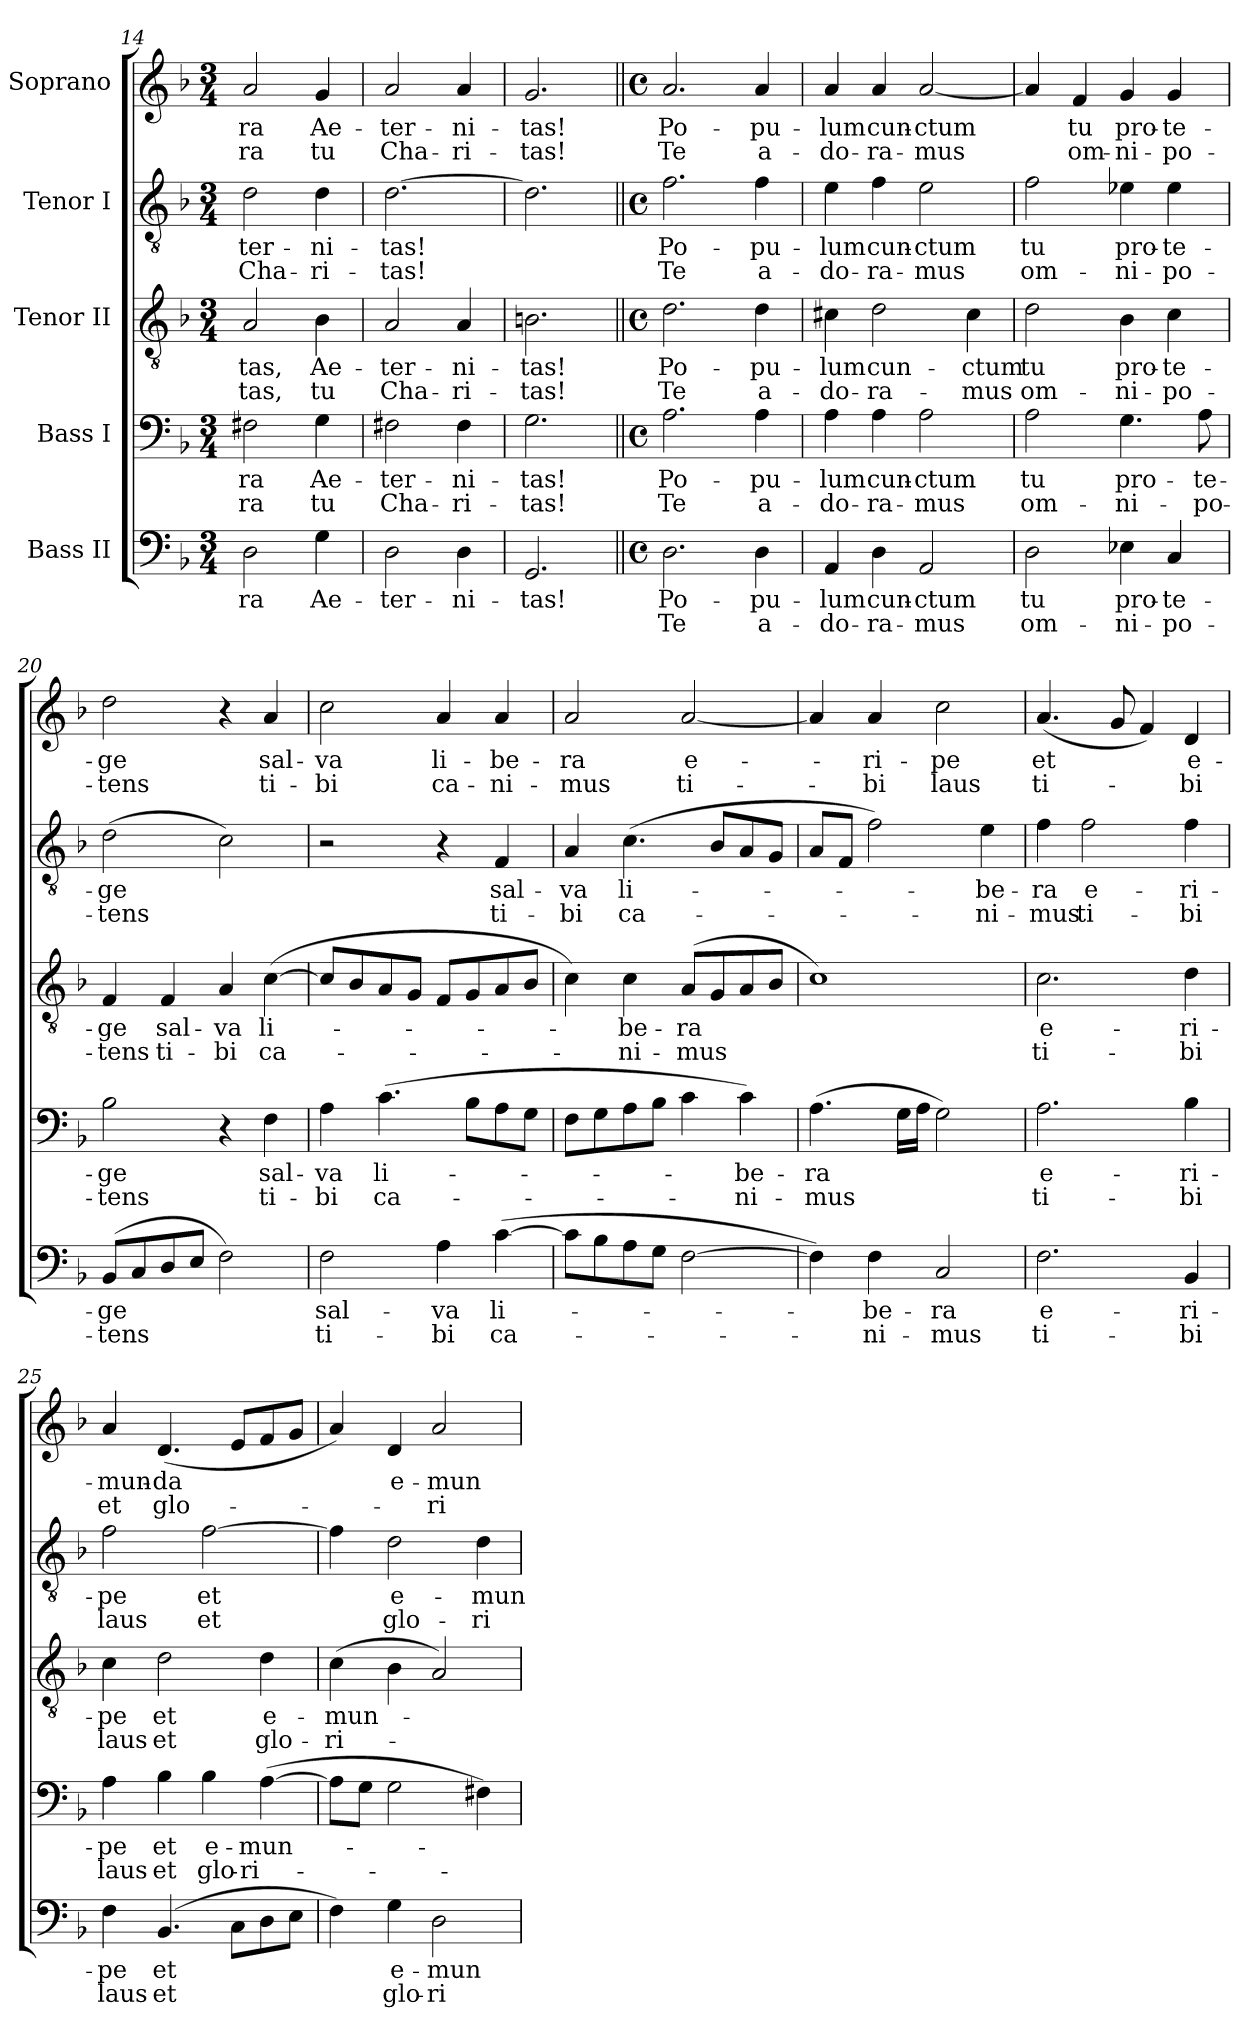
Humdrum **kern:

**kern	**text	**text	**kern	**text	**text	**kern	**text	**text	**kern	**text	**text	**kern	**text	**text
*part5	*part5	*part5	*part4	*part4	*part4	*part3	*part3	*part3	*part2	*part2	*part2	*part1	*part1	*part1
*staff5	*staff5	*staff5	*staff4	*staff4	*staff4	*staff3	*staff3	*staff3	*staff2	*staff2	*staff2	*staff1	*staff1	*staff1
*I"Bass II	*	*	*I"Bass I	*	*	*I"Tenor II	*	*	*I"Tenor I	*	*	*I"Soprano	*	*
!!LO:PB:g=z
*clefF4	*	*	*clefF4	*	*	*clefGv2	*	*	*clefGv2	*	*	*clefG2	*	*
*k[b-]	*	*	*k[b-]	*	*	*k[b-]	*	*	*k[b-]	*	*	*k[b-]	*	*
*F:	*	*	*F:	*	*	*F:	*	*	*F:	*	*	*F:	*	*
*M3/4	*	*	*M3/4	*	*	*M3/4	*	*	*M3/4	*	*	*M3/4	*	*
=14	=14	=14	=14	=14	=14	=14	=14	=14	=14	=14	=14	=14	=14	=14
2D\	-ra	.	2F#X\	-ra	-ra	2A/	-tas,	-tas,	2d\	-ter-	Cha-	2a/	-ra	-ra
4G\	Ae-	.	4G\	Ae-	tu	4B-\	Ae-	tu	4d\	-ni-	-ri-	4g/	Ae-	tu
=15	=15	=15	=15	=15	=15	=15	=15	=15	=15	=15	=15	=15	=15	=15
2D\	-ter-	.	2F#X\	-ter-	Cha-	2A/	-ter-	Cha-	[2.d\	-tas!	-tas!	2a/	-ter-	Cha-
4D\	-ni-	.	4F#\	-ni-	-ri-	4A/	-ni-	-ri-	.	.	.	4a/	-ni-	-ri-
=16	=16	=16	=16	=16	=16	=16	=16	=16	=16	=16	=16	=16	=16	=16
2.GG/	-tas!	.	2.G\	-tas!	-tas!	2.Bn\	-tas!	-tas!	2.d\]	.	.	2.g/	-tas!	-tas!
=17||	=17||	=17||	=17||	=17||	=17||	=17||	=17||	=17||	=17||	=17||	=17||	=17||	=17||	=17||
*M4/4	*	*	*M4/4	*	*	*M4/4	*	*	*M4/4	*	*	*M4/4	*	*
*met(c)	*	*	*met(c)	*	*	*met(c)	*	*	*met(c)	*	*	*met(c)	*	*
2.D\	Po-	Te	2.A\	Po-	Te	2.d\	Po-	Te	2.f\	Po-	Te	2.a/	Po-	Te
4D\	-pu-	a-	4A\	-pu-	a-	4d\	-pu-	a-	4f\	-pu-	a-	4a/	-pu-	a-
=18	=18	=18	=18	=18	=18	=18	=18	=18	=18	=18	=18	=18	=18	=18
4AA/	-lum	-do-	4A\	-lum	-do-	4c#X\	-lum	-do-	4e\	-lum	-do-	4a/	-lum	-do-
4D\	cun-	-ra-	4A\	cun-	-ra-	2d\	cun-	-ra-	4f\	cun-	-ra-	4a/	cun-	-ra-
2AA/	-ctum	-mus	2A\	-ctum	-mus	.	.	.	2e\	-ctum	-mus	[2a/	-ctum	-mus
.	.	.	.	.	.	4c#\	-ctum	-mus	.	.	.	.	.	.
=19	=19	=19	=19	=19	=19	=19	=19	=19	=19	=19	=19	=19	=19	=19
2D\	tu	om-	2A\	tu	om-	2d\	tu	om-	2f\	tu	om-	4a/]	.	.
.	.	.	.	.	.	.	.	.	.	.	.	4f/	tu	om-
4E-X\	pro-	-ni-	4.G\	pro-	-ni-	4B-\	pro-	-ni-	4e-X\	pro-	-ni-	4g/	pro-	-ni-
4C/	-te-	-po-	.	.	.	4c\	-te-	-po-	4e-\	-te-	-po-	4g/	-te-	-po-
.	.	.	8A\	-te-	-po-	.	.	.	.	.	.	.	.	.
!!LO:LB:g=z
=20	=20	=20	=20	=20	=20	=20	=20	=20	=20	=20	=20	=20	=20	=20
(8BB-/L	-ge	-tens	2B-\	-ge	-tens	4F/	-ge	-tens	(2d\	-ge	-tens	2dd\	-ge	-tens
8C/	.	.	.	.	.	.	.	.	.	.	.	.	.	.
8D/	.	.	.	.	.	4F/	sal-	ti-	.	.	.	.	.	.
8E/J	.	.	.	.	.	.	.	.	.	.	.	.	.	.
2F\)	.	.	4r	.	.	4A/	-va	-bi	2c\)	.	.	4r	.	.
.	.	.	4F\	sal-	ti-	([4c\	li-	ca-	.	.	.	4a/	sal-	ti-
=21	=21	=21	=21	=21	=21	=21	=21	=21	=21	=21	=21	=21	=21	=21
2F\	sal-	ti-	4A\	-va	-bi	8c/L]	.	.	2r	.	.	2cc\	-va	-bi
.	.	.	.	.	.	8B-/	.	.	.	.	.	.	.	.
.	.	.	(4.c\	li-	ca-	8A/	.	.	.	.	.	.	.	.
.	.	.	.	.	.	8G/J	.	.	.	.	.	.	.	.
4A\	-va	-bi	.	.	.	8F/L	.	.	4r	.	.	4a/	li-	ca-
.	.	.	8B-\L	.	.	8G/	.	.	.	.	.	.	.	.
([4c\	li-	ca-	8A\	.	.	8A/	.	.	4F/	sal-	ti-	4a/	-be-	-ni-
.	.	.	8G\J	.	.	8B-/J	.	.	.	.	.	.	.	.
=22	=22	=22	=22	=22	=22	=22	=22	=22	=22	=22	=22	=22	=22	=22
8c\L]	.	.	8F\L	.	.	4c\)	.	.	4A/	-va	-bi	2a/	-ra	-mus
8B-\	.	.	8G\	.	.	.	.	.	.	.	.	.	.	.
8A\	.	.	8A\	.	.	4c\	-be-	-ni-	(4.c\	li-	ca-	.	.	.
8G\J	.	.	8B-\J	.	.	.	.	.	.	.	.	.	.	.
[2F\	.	.	4c\	.	.	(8A/L	-ra	-mus	.	.	.	[2a/	e-	ti-
.	.	.	.	.	.	8G/	.	.	8B-/L	.	.	.	.	.
.	.	.	4c\)	-be-	-ni-	8A/	.	.	8A/	.	.	.	.	.
.	.	.	.	.	.	8B-/J	.	.	8G/J	.	.	.	.	.
=23	=23	=23	=23	=23	=23	=23	=23	=23	=23	=23	=23	=23	=23	=23
4F\])	.	.	(4.A\	-ra	-mus	1c)	.	.	8A/L	.	.	4a/]	.	.
.	.	.	.	.	.	.	.	.	8F/J	.	.	.	.	.
4F\	-be-	-ni-	.	.	.	.	.	.	2f\)	.	.	4a/	-ri-	-bi
.	.	.	16G\LL	.	.	.	.	.	.	.	.	.	.	.
.	.	.	16A\JJ	.	.	.	.	.	.	.	.	.	.	.
2C/	-ra	-mus	2G\)	.	.	.	.	.	.	.	.	2cc\	-pe	laus
.	.	.	.	.	.	.	.	.	4e\	-be-	-ni-	.	.	.
=24	=24	=24	=24	=24	=24	=24	=24	=24	=24	=24	=24	=24	=24	=24
2.F\	e-	ti-	2.A\	e-	ti-	2.c\	e-	ti-	4f\	-ra	-mus	(4.a/	et	ti-
.	.	.	.	.	.	.	.	.	2f\	e-	ti-	.	.	.
.	.	.	.	.	.	.	.	.	.	.	.	8g/	.	.
.	.	.	.	.	.	.	.	.	.	.	.	4f/)	.	.
4BB-/	-ri-	-bi	4B-\	-ri-	-bi	4d\	-ri-	-bi	4f\	-ri-	-bi	4d/	e-	-bi
!!LO:PB:g=z
=25	=25	=25	=25	=25	=25	=25	=25	=25	=25	=25	=25	=25	=25	=25
4F\	-pe	laus	4A\	-pe	laus	4c\	-pe	laus	2f\	-pe	laus	4a/	-mun-	et
(4.BB-/	et	et	4B-\	et	et	2d\	et	et	.	.	.	(4.d/	-da	glo-
.	.	.	4B-\	e-	glo-	.	.	.	[2f\	et	et	.	.	.
8C\L	.	.	.	.	.	.	.	.	.	.	.	8e/L	.	.
8D\	.	.	([4A\	-mun-	-ri-	4d\	e-	glo-	.	.	.	8f/	.	.
8E\J	.	.	.	.	.	.	.	.	.	.	.	8g/J	.	.
=26	=26	=26	=26	=26	=26	=26	=26	=26	=26	=26	=26	=26	=26	=26
4F\)	.	.	8A\L]	.	.	(4c\	-mun-	-ri-	4f\]	.	.	4a/)	.	.
.	.	.	8G\J	.	.	.	.	.	.	.	.	.	.	.
4G\	e-	glo-	2G\	.	.	4B-\	.	.	2d\	e-	glo-	4d/	e-	.
2D\	-mun-	-ri-	.	.	.	2A/)	.	.	.	.	.	2a/	-mun-	-ri-
.	.	.	4F#X\)	.	.	.	.	.	4d\	-mun-	-ri-	.	.	.
=	=	=	=	=	=	=	=	=	=	=	=	=	=	=
*-	*-	*-	*-	*-	*-	*-	*-	*-	*-	*-	*-	*-	*-	*-
